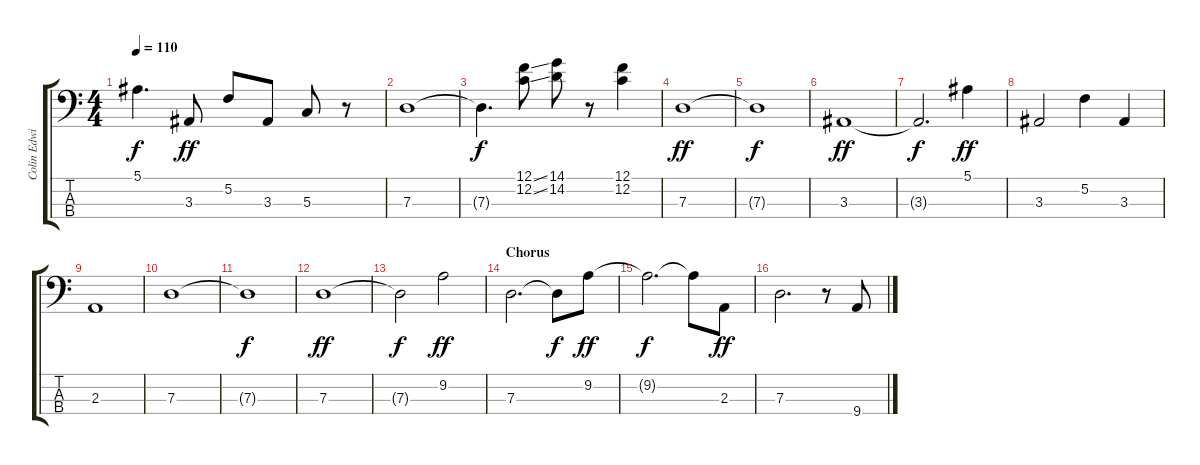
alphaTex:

\track ("Colin Edwin - Bass" "Colin Edwi") {instrument electricbassfinger}
\staff {score tabs}
\tuning (F2 C2 G1 C1) {hide}
\ts (4 4)
\tempo 110
\clef f4
\ks c
5.1{t}.4{d dy f} 3.3.8{dy ff} 5.2.8 3.3.8 5.3.8 r.8 |
7.3.1 |
7.3{t}.4{d dy f} (12.1{ss} 12.2{ss}).8 (14.1 14.2).8 r.8 (12.1 12.2).4 |
7.3.1{dy ff} |
7.3{t}.1{dy f} |
3.3.1{dy ff} |
3.3{t}.2{d dy f} 5.1.4{dy ff} |
3.3.2 5.2.4 3.3.4 |
2.3.1 |
7.3.1 |
7.3{t}.1{dy f} |
7.3.1{dy ff} |
7.3{t}.2{dy f} 9.2.2{dy ff} |
\section ("" "Chorus")
7.3.2{d} 7.3{t}.8{dy f} 9.2.8{dy ff} |
9.2{t}.2{d dy f} 9.2{t}.8 2.3.8{dy ff} |
7.3.2{d} r.8 9.4.8
